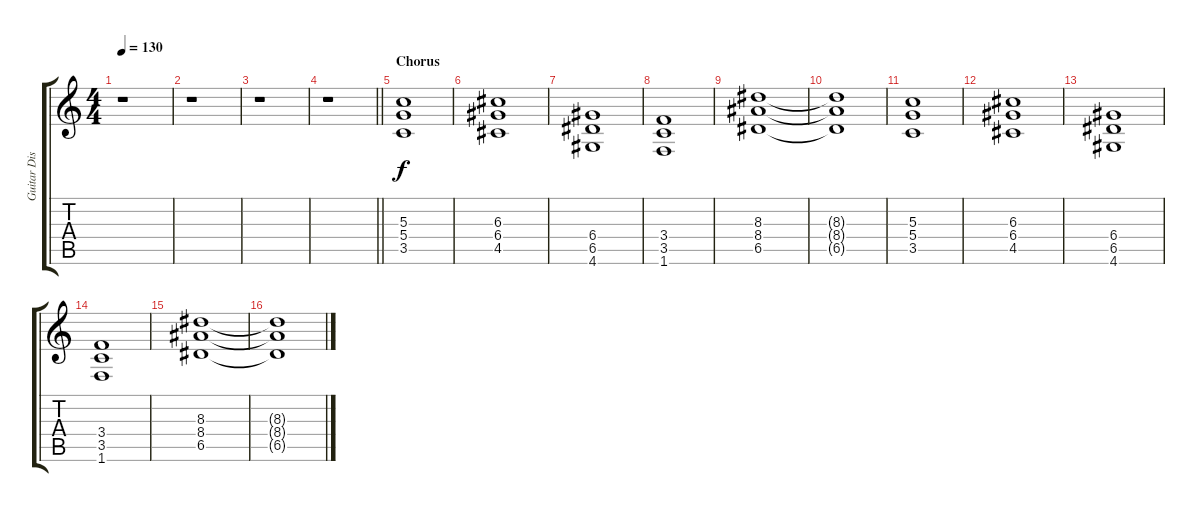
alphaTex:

\track ("Guitar Distortion" "Guitar Dis") {instrument distortionguitar}
\staff {score tabs}
\tuning (E4 B3 G3 D3 A2 E2) {hide}
\ts (4 4)
\tempo 130
\clef g2
\ks c
r.1{dy f} |
r.1 |
r.1 |
\barLineRight lightlight
r.1 |
\section ("" "Chorus")
(5.3 5.4 3.5).1 |
(6.3 6.4 4.5).1 |
(6.4 6.5 4.6).1 |
(3.4 3.5 1.6).1 |
(8.3 8.4 6.5).1 |
(8.3{t} 8.4{t} 6.5{t}).1 |
(5.3 5.4 3.5).1 |
(6.3 6.4 4.5).1 |
(6.4 6.5 4.6).1 |
(3.4 3.5 1.6).1 |
(8.3 8.4 6.5).1 |
(8.3{t} 8.4{t} 6.5{t}).1
